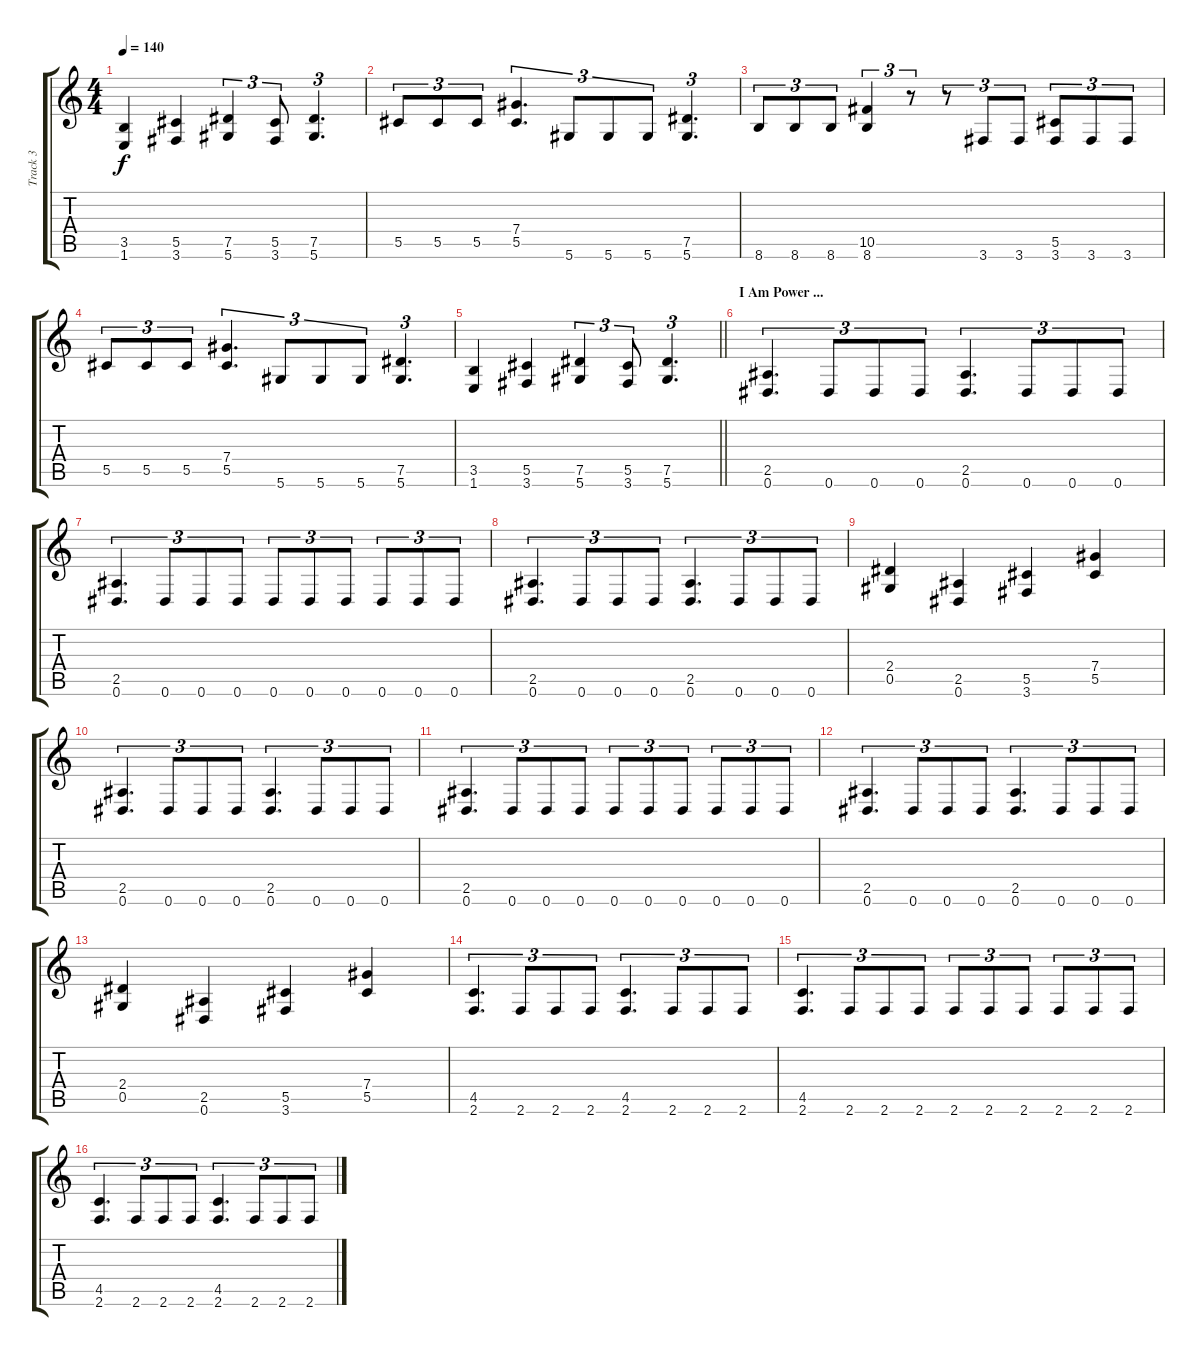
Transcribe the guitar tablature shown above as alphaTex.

\track ("Track 3" "Track 3") {instrument overdrivenguitar}
\staff {score tabs}
\tuning (Eb4 Bb3 Gb3 Db3 Ab2 Eb2) {hide}
\ts (4 4)
\tempo 140
\clef g2
\ks c
(3.5 1.6).4{dy f} (5.5 3.6).4 (7.5 5.6).4{tu (3 2)} (5.5 3.6).8{tu (3 2)} (7.5 5.6).4{d tu (3 2)} |
5.5.8{tu (3 2)} 5.5.8{tu (3 2)} 5.5.8{tu (3 2)} (7.4 5.5).4{d tu (3 2)} 5.6.8{tu (3 2)} 5.6.8{tu (3 2)} 5.6.8{tu (3 2)} (7.5 5.6).4{d tu (3 2)} |
8.6.8{tu (3 2)} 8.6.8{tu (3 2)} 8.6.8{tu (3 2)} (10.5 8.6).4{tu (3 2)} r.8{tu (3 2)} r.8{tu (3 2)} 3.6.8{tu (3 2)} 3.6.8{tu (3 2)} (5.5 3.6).8{tu (3 2)} 3.6.8{tu (3 2)} 3.6.8{tu (3 2)} |
5.5.8{tu (3 2)} 5.5.8{tu (3 2)} 5.5.8{tu (3 2)} (7.4 5.5).4{d tu (3 2)} 5.6.8{tu (3 2)} 5.6.8{tu (3 2)} 5.6.8{tu (3 2)} (7.5 5.6).4{d tu (3 2)} |
\barLineRight lightlight
(3.5 1.6).4 (5.5 3.6).4 (7.5 5.6).4{tu (3 2)} (5.5 3.6).8{tu (3 2)} (7.5 5.6).4{d tu (3 2)} |
\section ("" "I Am Power ...")
(2.5 0.6).4{d tu (3 2)} 0.6.8{tu (3 2)} 0.6.8{tu (3 2)} 0.6.8{tu (3 2)} (2.5 0.6).4{d tu (3 2)} 0.6.8{tu (3 2)} 0.6.8{tu (3 2)} 0.6.8{tu (3 2)} |
(2.5 0.6).4{d tu (3 2)} 0.6.8{tu (3 2)} 0.6.8{tu (3 2)} 0.6.8{tu (3 2)} 0.6.8{tu (3 2)} 0.6.8{tu (3 2)} 0.6.8{tu (3 2)} 0.6.8{tu (3 2)} 0.6.8{tu (3 2)} 0.6.8{tu (3 2)} |
(2.5 0.6).4{d tu (3 2)} 0.6.8{tu (3 2)} 0.6.8{tu (3 2)} 0.6.8{tu (3 2)} (2.5 0.6).4{d tu (3 2)} 0.6.8{tu (3 2)} 0.6.8{tu (3 2)} 0.6.8{tu (3 2)} |
(2.4 0.5).4 (2.5 0.6).4 (5.5 3.6).4 (7.4 5.5).4 |
(2.5 0.6).4{d tu (3 2)} 0.6.8{tu (3 2)} 0.6.8{tu (3 2)} 0.6.8{tu (3 2)} (2.5 0.6).4{d tu (3 2)} 0.6.8{tu (3 2)} 0.6.8{tu (3 2)} 0.6.8{tu (3 2)} |
(2.5 0.6).4{d tu (3 2)} 0.6.8{tu (3 2)} 0.6.8{tu (3 2)} 0.6.8{tu (3 2)} 0.6.8{tu (3 2)} 0.6.8{tu (3 2)} 0.6.8{tu (3 2)} 0.6.8{tu (3 2)} 0.6.8{tu (3 2)} 0.6.8{tu (3 2)} |
(2.5 0.6).4{d tu (3 2)} 0.6.8{tu (3 2)} 0.6.8{tu (3 2)} 0.6.8{tu (3 2)} (2.5 0.6).4{d tu (3 2)} 0.6.8{tu (3 2)} 0.6.8{tu (3 2)} 0.6.8{tu (3 2)} |
(2.4 0.5).4 (2.5 0.6).4 (5.5 3.6).4 (7.4 5.5).4 |
(4.5 2.6).4{d tu (3 2)} 2.6.8{tu (3 2)} 2.6.8{tu (3 2)} 2.6.8{tu (3 2)} (4.5 2.6).4{d tu (3 2)} 2.6.8{tu (3 2)} 2.6.8{tu (3 2)} 2.6.8{tu (3 2)} |
(4.5 2.6).4{d tu (3 2)} 2.6.8{tu (3 2)} 2.6.8{tu (3 2)} 2.6.8{tu (3 2)} 2.6.8{tu (3 2)} 2.6.8{tu (3 2)} 2.6.8{tu (3 2)} 2.6.8{tu (3 2)} 2.6.8{tu (3 2)} 2.6.8{tu (3 2)} |
(4.5 2.6).4{d tu (3 2)} 2.6.8{tu (3 2)} 2.6.8{tu (3 2)} 2.6.8{tu (3 2)} (4.5 2.6).4{d tu (3 2)} 2.6.8{tu (3 2)} 2.6.8{tu (3 2)} 2.6.8{tu (3 2)}
